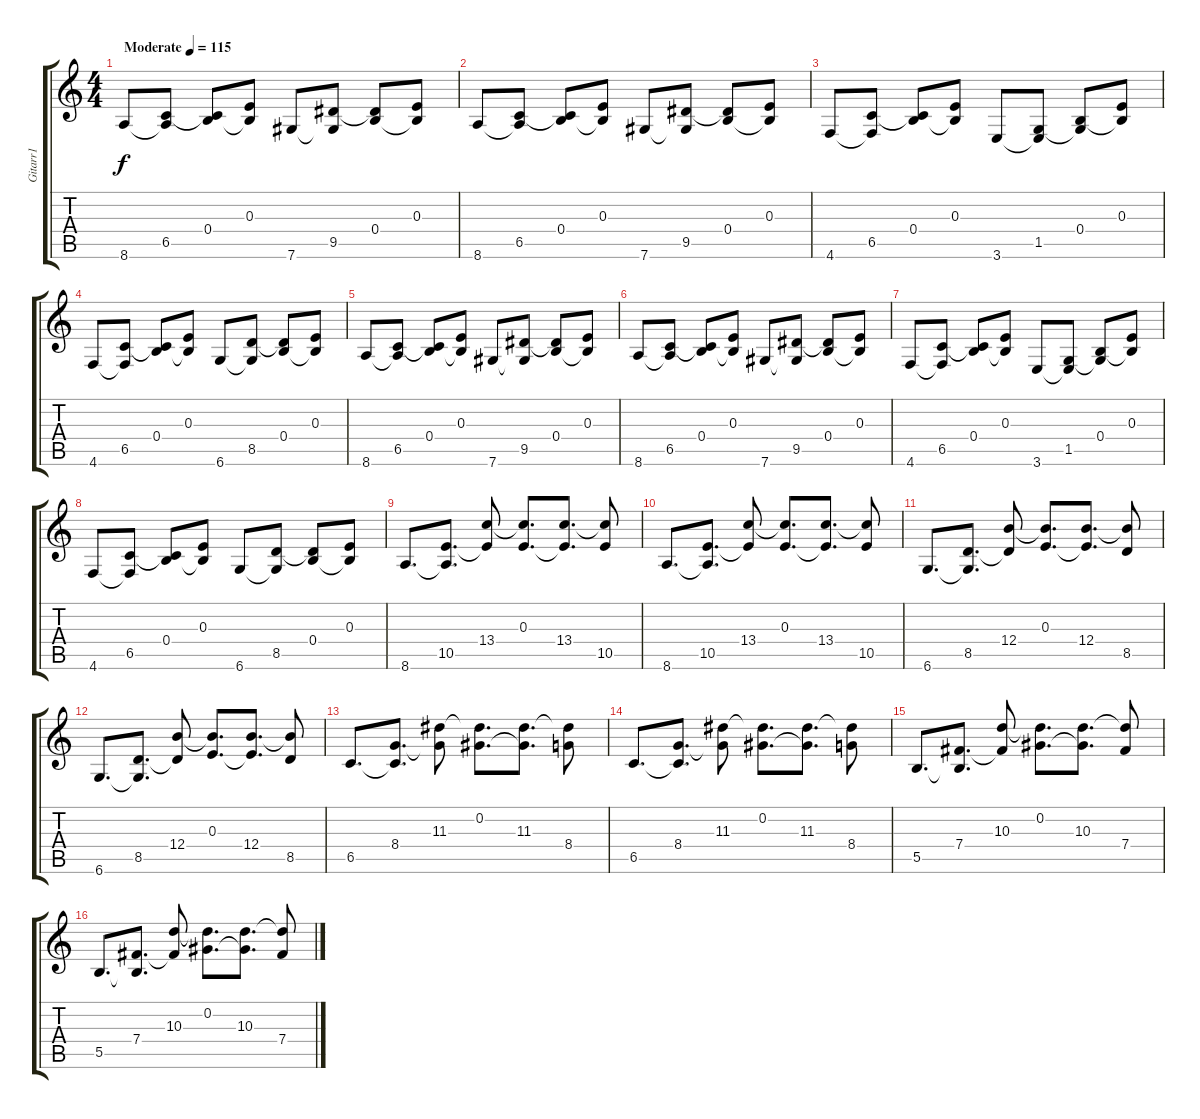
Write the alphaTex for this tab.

\track ("Gitarr1" "Gitarr1") {instrument overdrivenguitar}
\staff {score tabs}
\tuning (Db4 Ab3 E3 B2 Gb2 Db2) {hide}
\ts (4 4)
\tempo (115 "Moderate")
\clef g2
\ks c
8.6.8{dy f instrument overdrivenguitar} (6.5 8.6{t}).8 (0.4 6.5{t}).8 (0.3 0.4{t}).8 7.6.8 (9.5 7.6{t}).8 (0.4 9.5{t}).8 (0.3 0.4{t}).8 |
8.6.8 (6.5 8.6{t}).8 (0.4 6.5{t}).8 (0.3 0.4{t}).8 7.6.8 (9.5 7.6{t}).8 (0.4 9.5{t}).8 (0.3 0.4{t}).8 |
4.6.8 (6.5 4.6{t}).8 (0.4 6.5{t}).8 (0.3 0.4{t}).8 3.6.8 (1.5 3.6{t}).8 (0.4 1.5{t}).8 (0.3 0.4{t}).8 |
4.6.8 (6.5 4.6{t}).8 (0.4 6.5{t}).8 (0.3 0.4{t}).8 6.6.8 (8.5 6.6{t}).8 (0.4 8.5{t}).8 (0.3 0.4{t}).8 |
8.6.8 (6.5 8.6{t}).8 (0.4 6.5{t}).8 (0.3 0.4{t}).8 7.6.8 (9.5 7.6{t}).8 (0.4 9.5{t}).8 (0.3 0.4{t}).8 |
8.6.8 (6.5 8.6{t}).8 (0.4 6.5{t}).8 (0.3 0.4{t}).8 7.6.8 (9.5 7.6{t}).8 (0.4 9.5{t}).8 (0.3 0.4{t}).8 |
4.6.8 (6.5 4.6{t}).8 (0.4 6.5{t}).8 (0.3 0.4{t}).8 3.6.8 (1.5 3.6{t}).8 (0.4 1.5{t}).8 (0.3 0.4{t}).8 |
4.6.8 (6.5 4.6{t}).8 (0.4 6.5{t}).8 (0.3 0.4{t}).8 6.6.8 (8.5 6.6{t}).8 (0.4 8.5{t}).8 (0.3 0.4{t}).8 |
8.6.8{d} (10.5 8.6{t}).8{d} (13.4 10.5{t}).8 (0.3 13.4{t}).8{d} (0.3{t} 13.4).8{d} (13.4{t} 10.5).8 |
8.6.8{d} (10.5 8.6{t}).8{d} (13.4 10.5{t}).8 (0.3 13.4{t}).8{d} (0.3{t} 13.4).8{d} (13.4{t} 10.5).8 |
6.6.8{d} (8.5 6.6{t}).8{d} (12.4 8.5{t}).8 (0.3 12.4{t}).8{d} (0.3{t} 12.4).8{d} (12.4{t} 8.5).8 |
6.6.8{d} (8.5 6.6{t}).8{d} (12.4 8.5{t}).8 (0.3 12.4{t}).8{d} (0.3{t} 12.4).8{d} (12.4{t} 8.5).8 |
6.5.8{d} (8.4 6.5{t}).8{d} (11.3 8.4{t}).8 (0.2 11.3{t}).8{d} (0.2{t} 11.3).8{d} (11.3{t} 8.4).8 |
6.5.8{d} (8.4 6.5{t}).8{d} (11.3 8.4{t}).8 (0.2 11.3{t}).8{d} (0.2{t} 11.3).8{d} (11.3{t} 8.4).8 |
5.5.8{d} (7.4 5.5{t}).8{d} (10.3 7.4{t}).8 (0.2 10.3{t}).8{d} (0.2{t} 10.3).8{d} (10.3{t} 7.4).8 |
5.5.8{d} (7.4 5.5{t}).8{d} (10.3 7.4{t}).8 (0.2 10.3{t}).8{d} (0.2{t} 10.3).8{d} (10.3{t} 7.4).8
